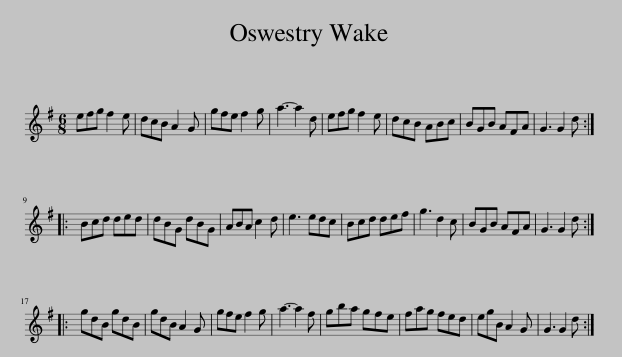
X:1
L:1/8
M:6/8
I:linebreak $
K:G
V:1 treble
V:1
 efg f2 e | dcB A2 G | gfe f2 g | a3- a2 d | efg f2 e | %5
 dcB ABc | BGB AFA | G3 G2 d ::$ Bcd ded | dBG dBG | %10
 ABA c2 d | e3 edc | Bcd def | g3 d2 c | BGB AFA | %15
 G3 G2 d ::$ gdB gdB | gdB A2 G | gfe f2 g | a3- a2 f | %20
 gba gfe | fag fed | egB A2 G | G3 G2 d :| %24
